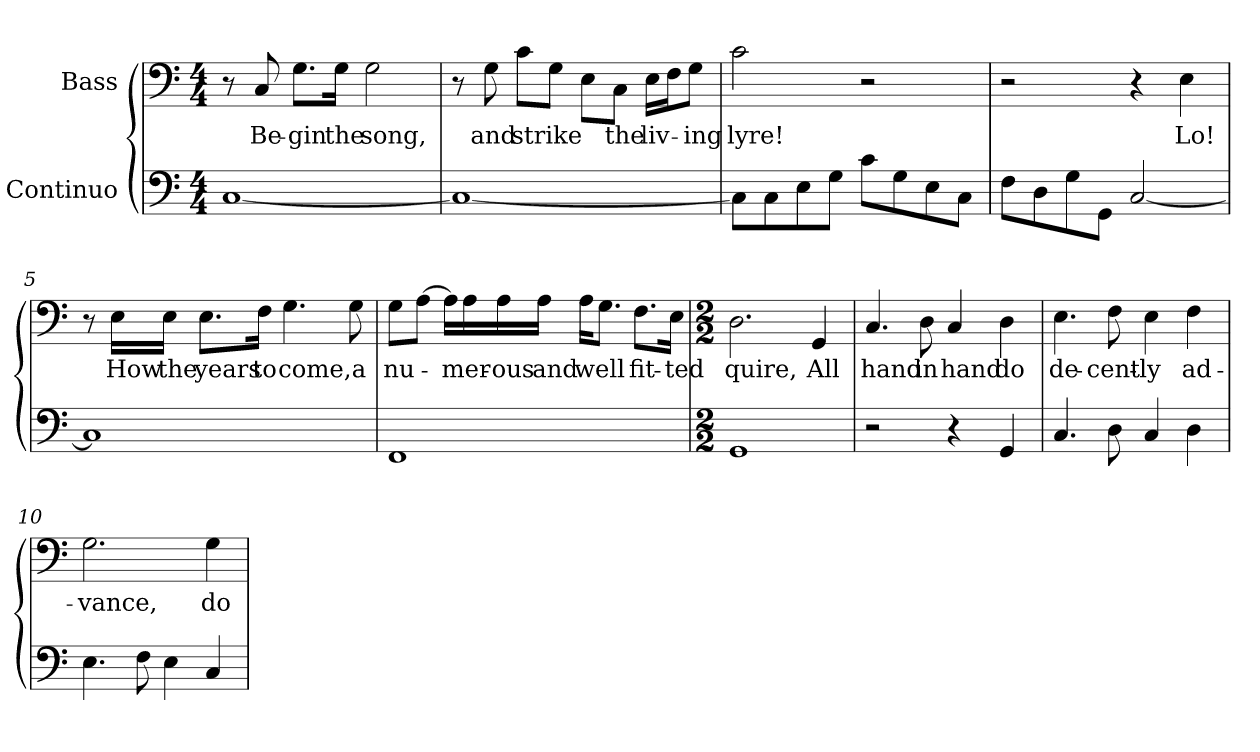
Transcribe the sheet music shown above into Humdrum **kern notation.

**kern	**kern	**text
*part2	*part1	*part1
*staff2	*staff1	*staff1
*I"Continuo	*I"Bass	*
!!LO:PB:g=z
*clefF4	*clefF4	*
*k[]	*k[]	*
*C:	*C:	*
*M4/4	*M4/4	*
=1	=1	=1
[1Ci	8r	.
!	!	!LO:LY:b:color=#000000
.	8Ci/	Be-
!	!	!LO:LY:b:color=#000000
.	8.Gi\L	-gin
!	!	!LO:LY:b:color=#000000
.	16Gi\Jk	the
!	!	!LO:LY:b:color=#000000
.	2Gi\	song,
=2	=2	=2
1Ci_	8r	.
!	!	!LO:LY:b:color=#000000
.	8Gi\	and
!	!	!LO:LY:b:color=#000000
.	8ci\L	strike
.	8Gi\J	.
.	8Ei\L	.
!	!	!LO:LY:b:color=#000000
.	8Ci\J	the
!	!	!LO:LY:b:color=#000000
.	16Ei\LL	liv-
.	16Fi\J	.
!	!	!LO:LY:b:color=#000000
.	8Gi\J	-ing
=3	=3	=3
!	!	!LO:LY:b:color=#000000
8Ci\L]	2ci\	lyre!
8Ci\	.	.
8Ei\	.	.
8Gi\J	.	.
8ci\L	2r	.
8Gi\	.	.
8Ei\	.	.
8Ci\J	.	.
=4	=4	=4
8Fi\L	2r	.
8Di\	.	.
8Gi\	.	.
8GGi\J	.	.
[2Ci/	4r	.
!	!	!LO:LY:b:color=#000000
.	4Ei\	Lo!
!!LO:LB:g=z
=5	=5	=5
1Ci]	8r	.
!	!	!LO:LY:b:color=#000000
.	16Ei\LL	How
!	!	!LO:LY:b:color=#000000
.	16Ei\JJ	the
!	!	!LO:LY:b:color=#000000
.	8.Ei\L	years
!	!	!LO:LY:b:color=#000000
.	16Fi\Jk	to
!	!	!LO:LY:b:color=#000000
.	4.Gi\	come,
!	!	!LO:LY:b:color=#000000
.	8Gi\	a
=6	=6	=6
!	!	!LO:LY:b:color=#000000
1FFi	8Gi\L	nu-
.	[8Ai\J	.
.	16Ai\LL]	.
!	!	!LO:LY:b:color=#000000
.	16Ai\	-mer-
!	!	!LO:LY:b:color=#000000
.	16Ai\	-ous
!	!	!LO:LY:b:color=#000000
.	16Ai\JJ	and
!	!	!LO:LY:b:color=#000000
.	16Ai\KL	well
.	8.Gi\J	.
!	!	!LO:LY:b:color=#000000
.	8.Fi\L	fit-
!	!	!LO:LY:b:color=#000000
.	16Ei\Jk	-ted
=7	=7	=7
*M2/2	*M2/2	*
!	!	!LO:LY:b:color=#000000
1GGi	2.Di\	quire,
!	!	!LO:LY:b:color=#000000
.	4GGi/	All
=8	=8	=8
!	!	!LO:LY:b:color=#000000
2r	4.Ci/	hand
!	!	!LO:LY:b:color=#000000
.	8Di\	in
!	!	!LO:LY:b:color=#000000
4r	4Ci/	hand
!	!	!LO:LY:b:color=#000000
4GGi/	4Di\	do
=9	=9	=9
!	!	!LO:LY:b:color=#000000
4.Ci/	4.Ei\	de-
!	!	!LO:LY:b:color=#000000
8Di\	8Fi\	-cent-
!	!	!LO:LY:b:color=#000000
4Ci/	4Ei\	-ly
!	!	!LO:LY:b:color=#000000
4Di\	4Fi\	ad-
!!LO:LB:g=z
=10	=10	=10
!	!	!LO:LY:b:color=#000000
4.Ei\	2.Gi\	-vance,
8Fi\	.	.
4Ei\	.	.
!	!	!LO:LY:b:color=#000000
4Ci/	4Gi\	do
=	=	=
*-	*-	*-
